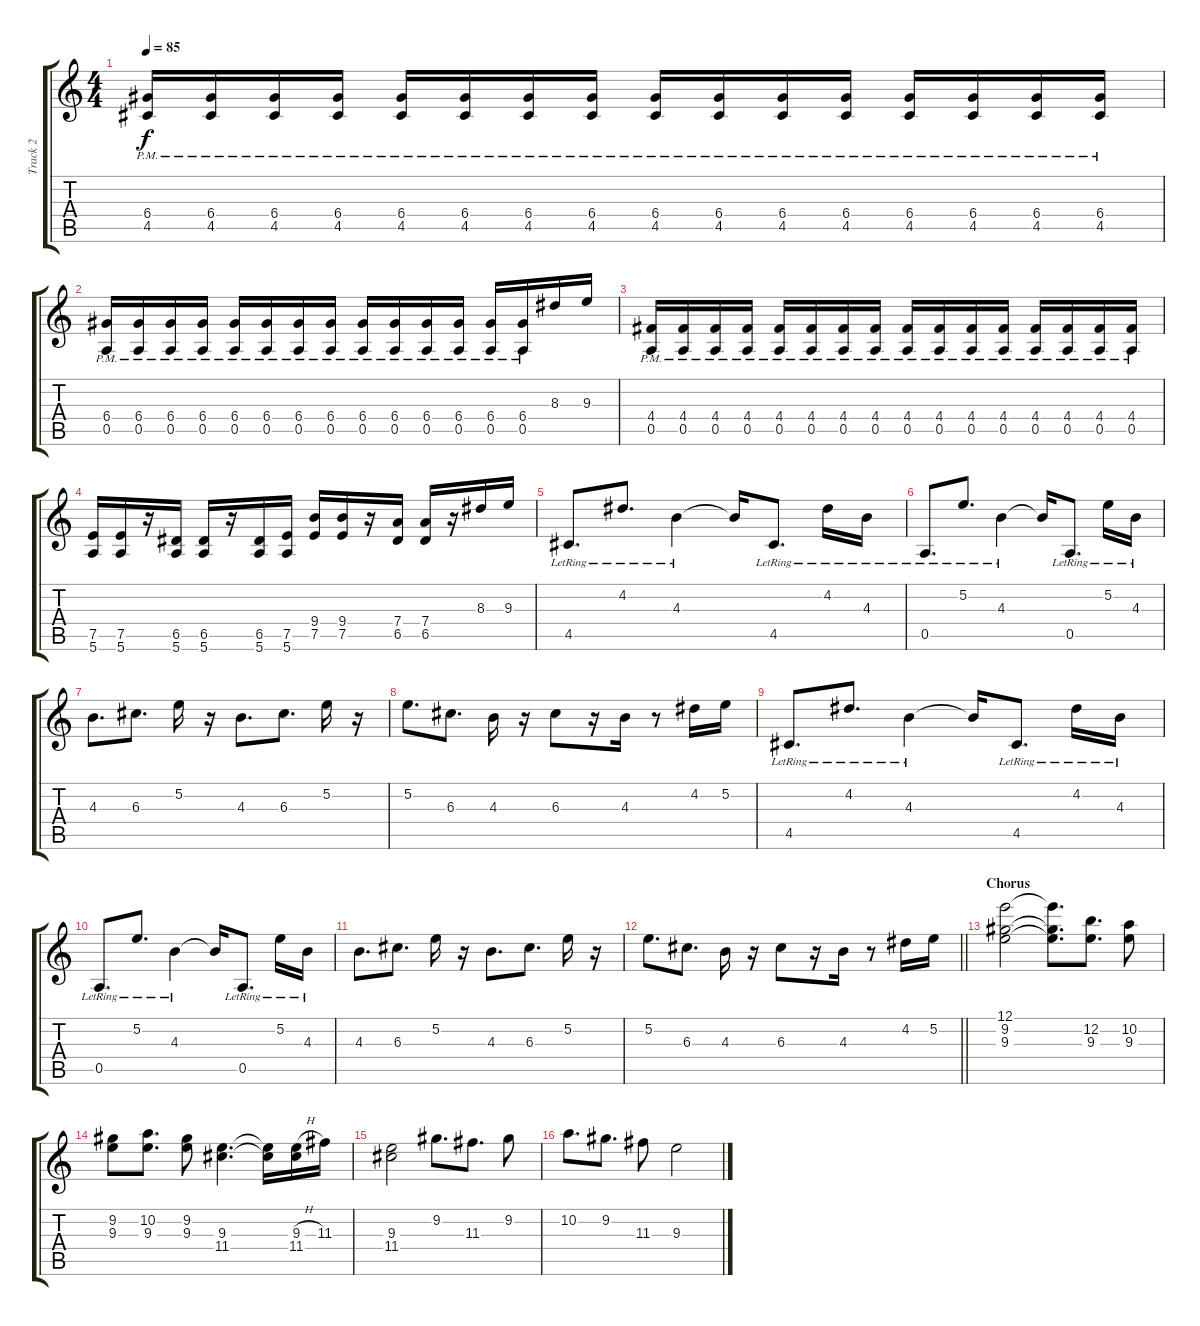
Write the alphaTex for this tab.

\track ("Track 2" "Track 2") {instrument distortionguitar}
\staff {score tabs}
\tuning (E4 B3 G3 D3 A2 E2) {hide}
\ts (4 4)
\tempo 85
\clef g2
\ks c
(6.4{pm} 4.5{pm}).16{dy f} (6.4{pm} 4.5{pm}).16 (6.4{pm} 4.5{pm}).16 (6.4{pm} 4.5{pm}).16 (6.4{pm} 4.5{pm}).16 (6.4{pm} 4.5{pm}).16 (6.4{pm} 4.5{pm}).16 (6.4{pm} 4.5{pm}).16 (6.4{pm} 4.5{pm}).16 (6.4{pm} 4.5{pm}).16 (6.4{pm} 4.5{pm}).16 (6.4{pm} 4.5{pm}).16 (6.4{pm} 4.5{pm}).16 (6.4{pm} 4.5{pm}).16 (6.4{pm} 4.5{pm}).16 (6.4{pm} 4.5{pm}).16 |
(6.4{pm} 0.5{pm}).16 (6.4{pm} 0.5{pm}).16 (6.4{pm} 0.5{pm}).16 (6.4{pm} 0.5{pm}).16 (6.4{pm} 0.5{pm}).16 (6.4{pm} 0.5{pm}).16 (6.4{pm} 0.5{pm}).16 (6.4{pm} 0.5{pm}).16 (6.4{pm} 0.5{pm}).16 (6.4{pm} 0.5{pm}).16 (6.4{pm} 0.5{pm}).16 (6.4{pm} 0.5{pm}).16 (6.4{pm} 0.5{pm}).16 (6.4{pm} 0.5{pm}).16 8.3.16 9.3.16 |
(4.4{pm} 0.5{pm}).16 (4.4{pm} 0.5{pm}).16 (4.4{pm} 0.5{pm}).16 (4.4{pm} 0.5{pm}).16 (4.4{pm} 0.5{pm}).16 (4.4{pm} 0.5{pm}).16 (4.4{pm} 0.5{pm}).16 (4.4{pm} 0.5{pm}).16 (4.4{pm} 0.5{pm}).16 (4.4{pm} 0.5{pm}).16 (4.4{pm} 0.5{pm}).16 (4.4{pm} 0.5{pm}).16 (4.4{pm} 0.5{pm}).16 (4.4{pm} 0.5{pm}).16 (4.4{pm} 0.5{pm}).16 (4.4{pm} 0.5{pm}).16 |
(7.5 5.6).16 (7.5 5.6).16 r.16 (6.5 5.6).16 (6.5 5.6).16 r.16 (6.5 5.6).16 (7.5 5.6).16 (9.4 7.5).16 (9.4 7.5).16 r.16 (7.4 6.5).16 (7.4 6.5).16 r.16 8.3.16 9.3.16 |
4.5{lr}.8{d instrument electricguitarclean} 4.2{lr}.8{d} 4.3{lr}.4 4.3{t}.16 4.5{lr}.8{d} 4.2{lr}.16 4.3{lr}.16 |
0.5{lr}.8{d} 5.2{lr}.8{d} 4.3{lr}.4 4.3{t}.16 0.5{lr}.8{d} 5.2{lr}.16 4.3{lr}.16 |
4.3.8{d instrument distortionguitar} 6.3.8{d} 5.2.16 r.16 4.3.8{d} 6.3.8{d} 5.2.16 r.16 |
5.2.8{d} 6.3.8{d} 4.3.16 r.16 6.3.8 r.16 4.3.16 r.8 4.2.16 5.2.16 |
4.5{lr}.8{d instrument electricguitarclean} 4.2{lr}.8{d} 4.3{lr}.4 4.3{t}.16 4.5{lr}.8{d} 4.2{lr}.16 4.3{lr}.16 |
0.5{lr}.8{d} 5.2{lr}.8{d} 4.3{lr}.4 4.3{t}.16 0.5{lr}.8{d} 5.2{lr}.16 4.3{lr}.16 |
4.3.8{d instrument distortionguitar} 6.3.8{d} 5.2.16 r.16 4.3.8{d} 6.3.8{d} 5.2.16 r.16 |
\barLineRight lightlight
5.2.8{d} 6.3.8{d} 4.3.16 r.16 6.3.8 r.16 4.3.16 r.8 4.2.16 5.2.16 |
\section ("" "Chorus")
(12.1 9.2 9.3).2 (12.1{t} 9.2{t} 9.3{t}).8{d} (12.2 9.3).8{d} (10.2 9.3).8 |
(9.2 9.3).8 (10.2 9.3).8{d} (9.2 9.3).8 (9.3 11.4).4{d} (9.3{t} 11.4{t}).16 (9.3{h} 11.4).16 11.3.16 |
(9.3 11.4).2 9.2.8{d} 11.3.8{d} 9.2.8 |
10.2.8{d} 9.2.8{d} 11.3.8 9.3.2
